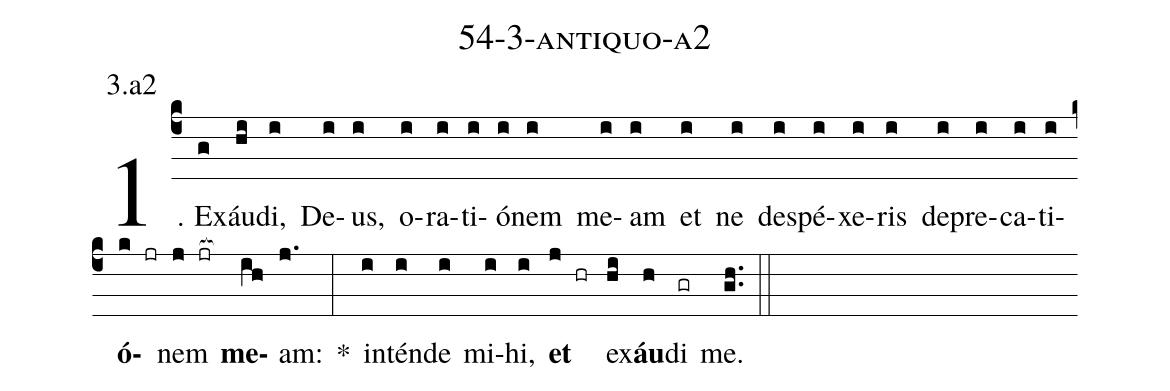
name: 54-3-antiquo-a2;
annotation: 3.a2;
%%
(c4)1. Ex(g)áu(hi)di,(i) De(i)us,(i) o(i)ra(i)ti(i)ó(i)nem(i) me(i)am(i) et(i) ne(i) de(i)spé(i)xe(i)ris(i) de(i)pre(i)ca(i)ti(i)<b>ó</b>(k jr)nem(j jr[ocb:1{]) <b>me</b>(ih[ocb:0}])am:(j.) *(:) in(i)tén(i)de(i) mi(i)hi,(i) <b>et</b>(j hr) ex(hi)<b>áu</b>(h)di(gr) me.(gh..) (::)
